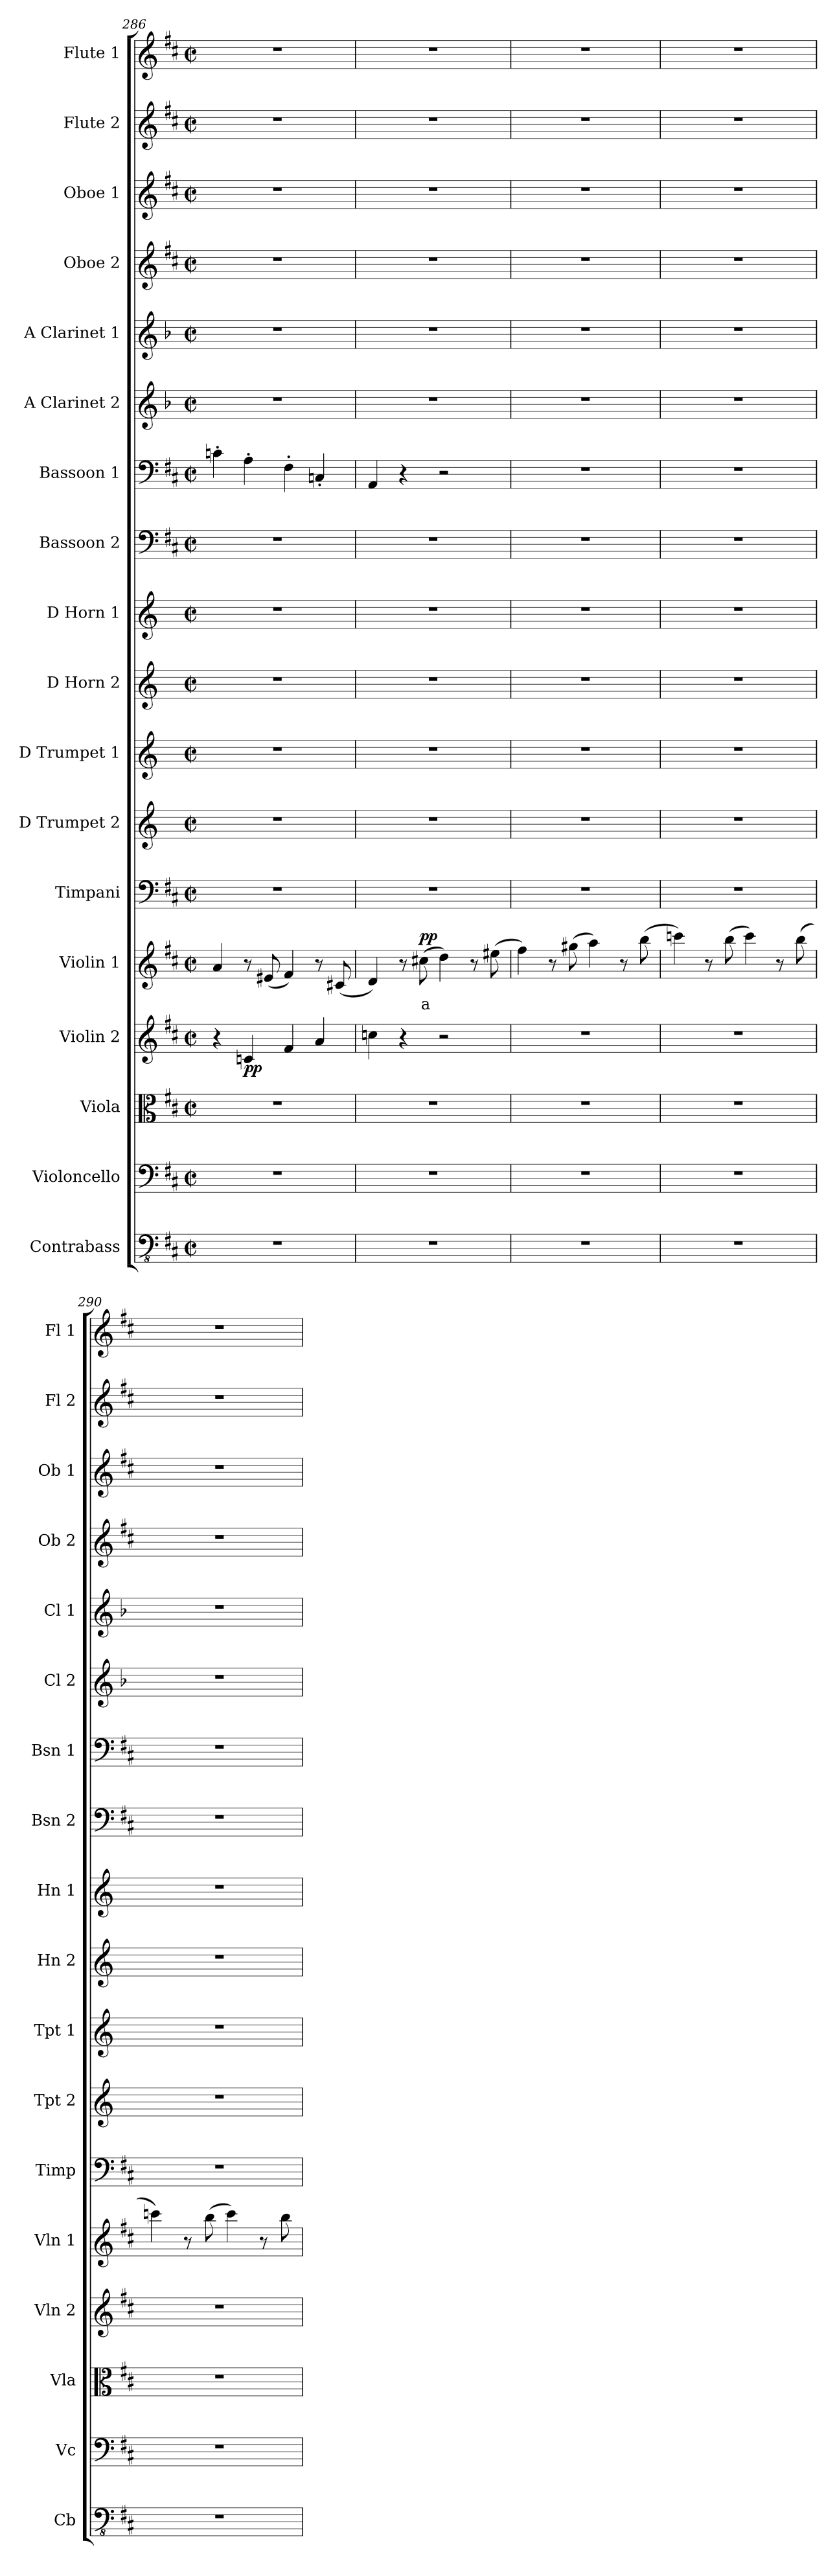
**kern	**kern	**kern	**kern	**dynam	**kern	**text	**dynam	**kern	**kern	**kern	**kern	**kern	**kern	**kern	**kern	**kern	**kern	**kern	**kern	**kern
*part18	*part17	*part16	*part15	*part15	*part14	*part14	*part14	*part13	*part12	*part11	*part10	*part9	*part8	*part7	*part6	*part5	*part4	*part3	*part2	*part1
*staff18	*staff17	*staff16	*staff15	*staff15	*staff14	*staff14	*staff14	*staff13	*staff12	*staff11	*staff10	*staff9	*staff8	*staff7	*staff6	*staff5	*staff4	*staff3	*staff2	*staff1
*I"Contrabass	*I"Violoncello	*I"Viola	*I"Violin 2	*	*I"Violin 1	*	*	*I"Timpani	*I"D Trumpet 2	*I"D Trumpet 1	*I"D Horn 2	*I"D Horn 1	*I"Bassoon 2	*I"Bassoon 1	*I"A Clarinet 2	*I"A Clarinet 1	*I"Oboe 2	*I"Oboe 1	*I"Flute 2	*I"Flute 1
*I'Cb	*I'Vc	*I'Vla	*I'Vln 2	*	*I'Vln 1	*	*	*I'Timp	*I'Tpt 2	*I'Tpt 1	*I'Hn 2	*I'Hn 1	*I'Bsn 2	*I'Bsn 1	*I'Cl 2	*I'Cl 1	*I'Ob 2	*I'Ob 1	*I'Fl 2	*I'Fl 1
*clefFv4	*clefF4	*clefC3	*clefG2	*	*clefG2	*	*	*clefF4	*clefG2	*clefG2	*clefG2	*clefG2	*clefF4	*clefF4	*clefG2	*clefG2	*clefG2	*clefG2	*clefG2	*clefG2
*	*	*	*	*	*	*	*	*	*ITrd-1c-2	*ITrd-1c-2	*ITrd6c10	*ITrd6c10	*	*	*ITrd2c3	*ITrd2c3	*	*	*	*
*k[f#c#]	*k[f#c#]	*k[f#c#]	*k[f#c#]	*	*k[f#c#]	*	*	*k[f#c#]	*k[f#c#]	*k[f#c#]	*k[f#c#]	*k[f#c#]	*k[f#c#]	*k[f#c#]	*k[f#c#]	*k[f#c#]	*k[f#c#]	*k[f#c#]	*k[f#c#]	*k[f#c#]
*M2/2	*M2/2	*M2/2	*M2/2	*	*M2/2	*	*	*M2/2	*M2/2	*M2/2	*M2/2	*M2/2	*M2/2	*M2/2	*M2/2	*M2/2	*M2/2	*M2/2	*M2/2	*M2/2
*met(c|)	*met(c|)	*met(c|)	*met(c|)	*	*met(c|)	*	*	*met(c|)	*met(c|)	*met(c|)	*met(c|)	*met(c|)	*met(c|)	*met(c|)	*met(c|)	*met(c|)	*met(c|)	*met(c|)	*met(c|)	*met(c|)
=286	=286	=286	=286	=286	=286	=286	=286	=286	=286	=286	=286	=286	=286	=286	=286	=286	=286	=286	=286	=286
1r	1r	1r	4r	.	4a/	.	.	1r	1r	1r	1r	1r	1r	4cn'\	1r	1r	1r	1r	1r	1r
!	!	!	!	!LO:DY:b	!	!	!	!	!	!	!	!	!	!	!	!	!	!	!	!
.	.	.	4cn/	pp	8r	.	.	.	.	.	.	.	.	4A'\	.	.	.	.	.	.
.	.	.	.	.	(8e#X/	.	.	.	.	.	.	.	.	.	.	.	.	.	.	.
.	.	.	4f#/	.	4f#/)	.	.	.	.	.	.	.	.	4F#'\	.	.	.	.	.	.
.	.	.	4a/	.	8r	.	.	.	.	.	.	.	.	4Cn'/	.	.	.	.	.	.
.	.	.	.	.	(8c#X/	.	.	.	.	.	.	.	.	.	.	.	.	.	.	.
=287	=287	=287	=287	=287	=287	=287	=287	=287	=287	=287	=287	=287	=287	=287	=287	=287	=287	=287	=287	=287
1r	1r	1r	4ccn\	.	4d/)	.	.	1r	1r	1r	1r	1r	1r	4AA/	1r	1r	1r	1r	1r	1r
.	.	.	4r	.	8r	.	.	.	.	.	.	.	.	4r	.	.	.	.	.	.
!	!	!	!	!	!	!LO:LY:b:color=#FF0000	!LO:DY:b	!	!	!	!	!	!	!	!	!	!	!	!	!
.	.	.	.	.	(8cc#X\	a	pp	.	.	.	.	.	.	.	.	.	.	.	.	.
.	.	.	2r	.	4dd\)	.	.	.	.	.	.	.	.	2r	.	.	.	.	.	.
.	.	.	.	.	8r	.	.	.	.	.	.	.	.	.	.	.	.	.	.	.
.	.	.	.	.	(8ee#X\	.	.	.	.	.	.	.	.	.	.	.	.	.	.	.
=288	=288	=288	=288	=288	=288	=288	=288	=288	=288	=288	=288	=288	=288	=288	=288	=288	=288	=288	=288	=288
1r	1r	1r	1r	.	4ff#\)	.	.	1r	1r	1r	1r	1r	1r	1r	1r	1r	1r	1r	1r	1r
.	.	.	.	.	8r	.	.	.	.	.	.	.	.	.	.	.	.	.	.	.
.	.	.	.	.	(8gg#X\	.	.	.	.	.	.	.	.	.	.	.	.	.	.	.
.	.	.	.	.	4aa\)	.	.	.	.	.	.	.	.	.	.	.	.	.	.	.
.	.	.	.	.	8r	.	.	.	.	.	.	.	.	.	.	.	.	.	.	.
.	.	.	.	.	(8bb\	.	.	.	.	.	.	.	.	.	.	.	.	.	.	.
=289	=289	=289	=289	=289	=289	=289	=289	=289	=289	=289	=289	=289	=289	=289	=289	=289	=289	=289	=289	=289
1r	1r	1r	1r	.	4cccn\)	.	.	1r	1r	1r	1r	1r	1r	1r	1r	1r	1r	1r	1r	1r
.	.	.	.	.	8r	.	.	.	.	.	.	.	.	.	.	.	.	.	.	.
.	.	.	.	.	(8bb\	.	.	.	.	.	.	.	.	.	.	.	.	.	.	.
.	.	.	.	.	4ccc\)	.	.	.	.	.	.	.	.	.	.	.	.	.	.	.
.	.	.	.	.	8r	.	.	.	.	.	.	.	.	.	.	.	.	.	.	.
.	.	.	.	.	(8bb\	.	.	.	.	.	.	.	.	.	.	.	.	.	.	.
=290	=290	=290	=290	=290	=290	=290	=290	=290	=290	=290	=290	=290	=290	=290	=290	=290	=290	=290	=290	=290
1r	1r	1r	1r	.	4cccn\)	.	.	1r	1r	1r	1r	1r	1r	1r	1r	1r	1r	1r	1r	1r
.	.	.	.	.	8r	.	.	.	.	.	.	.	.	.	.	.	.	.	.	.
.	.	.	.	.	(8bb\	.	.	.	.	.	.	.	.	.	.	.	.	.	.	.
.	.	.	.	.	4ccc\)	.	.	.	.	.	.	.	.	.	.	.	.	.	.	.
.	.	.	.	.	8r	.	.	.	.	.	.	.	.	.	.	.	.	.	.	.
.	.	.	.	.	8bb\	.	.	.	.	.	.	.	.	.	.	.	.	.	.	.
=	=	=	=	=	=	=	=	=	=	=	=	=	=	=	=	=	=	=	=	=
*-	*-	*-	*-	*-	*-	*-	*-	*-	*-	*-	*-	*-	*-	*-	*-	*-	*-	*-	*-	*-
